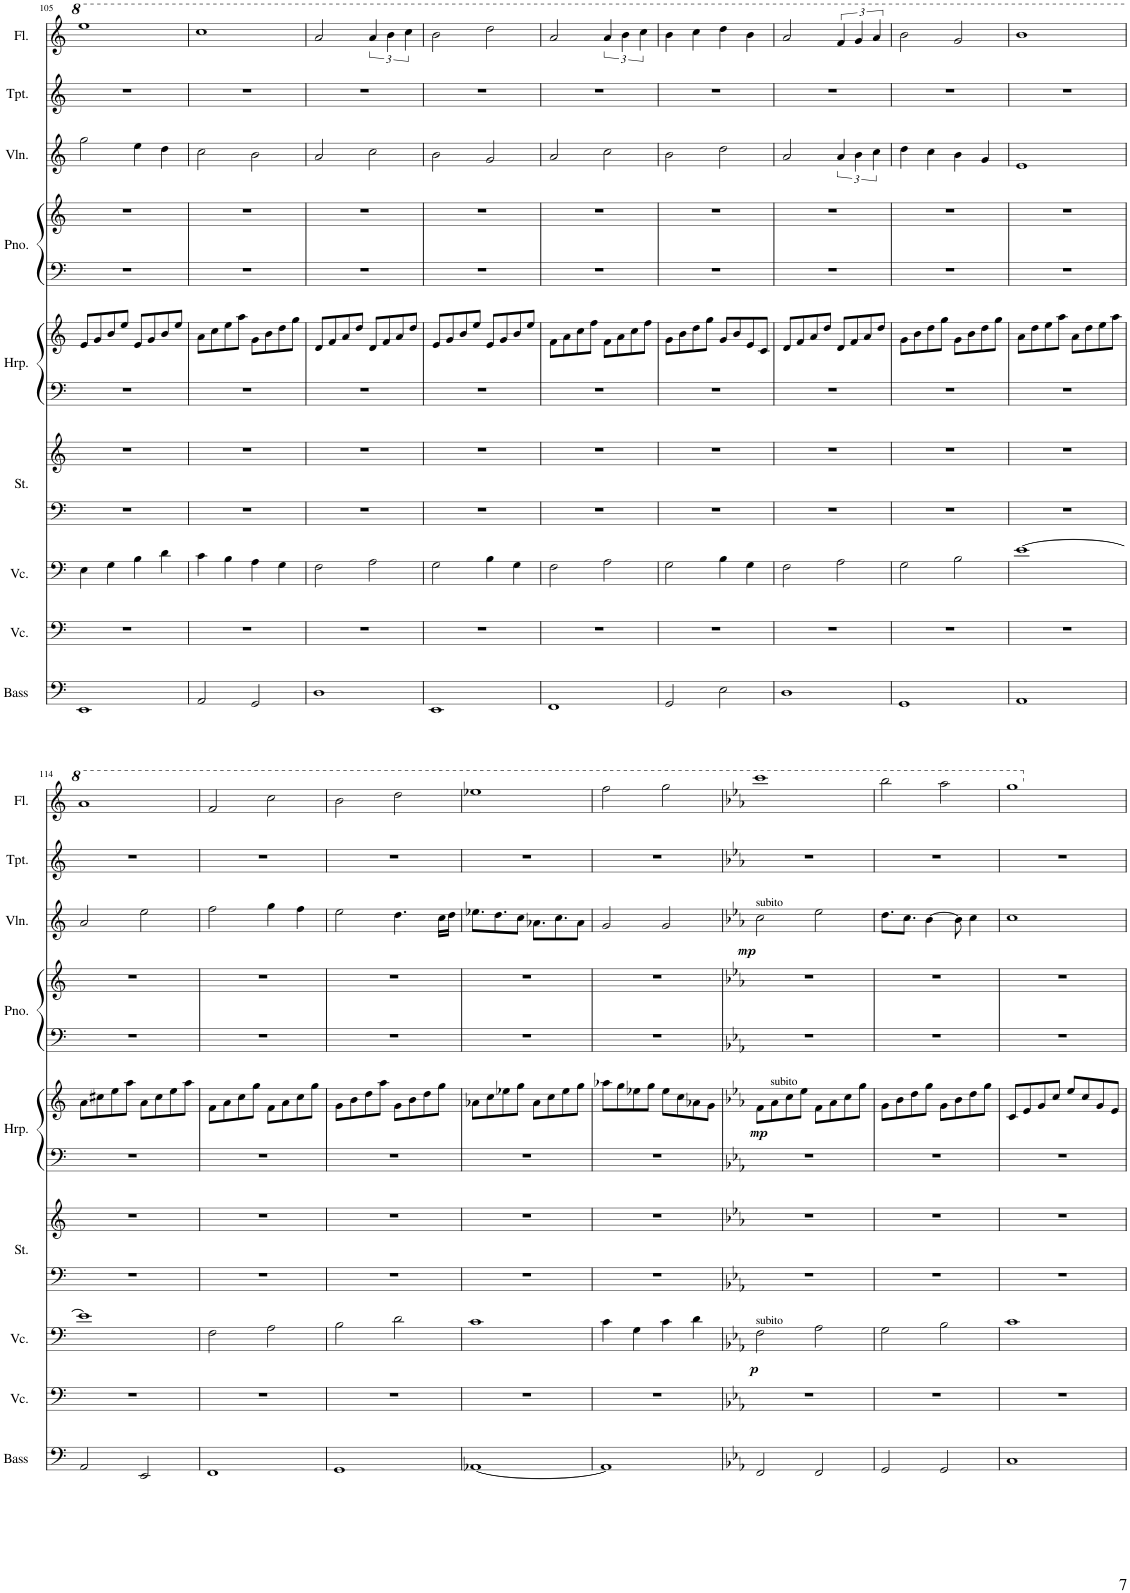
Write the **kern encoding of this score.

**kern	**kern	**kern	**dynam	**kern	**kern	**kern	**kern	**dynam	**kern	**kern	**kern	**dynam	**kern	**kern
*part9	*part8	*part7	*part7	*part6	*part6	*part5	*part5	*part5	*part4	*part4	*part3	*part3	*part2	*part1
*staff12	*staff11	*staff10	*staff10	*staff9	*staff8	*staff7	*staff6	*staff6/7	*staff5	*staff4	*staff3	*staff3	*staff2	*staff1
*I"Acoustic Bass	*I"Violoncello	*I"Violoncello	*	*I"Strings	*	*I"Harp	*	*	*I"Piano	*	*I"Violin	*	*I"Trumpet	*I"Flute
*I'Bass	*I'Vc.	*I'Vc.	*	*I'St.	*	*I'Hrp.	*	*	*I'Pno.	*	*I'Vln.	*	*I'Tpt.	*I'Fl.
!!LO:PB:g=z
*clefF4	*clefF4	*clefF4	*	*clefF4	*clefG2	*clefF4	*clefG2	*	*clefF4	*clefG2	*clefG2	*	*clefG2	*clefG2
*Trd7c12	*	*	*	*	*	*	*	*	*	*	*	*	*Trd1c2	*
*k[]	*k[]	*k[]	*	*k[]	*k[]	*k[]	*k[]	*	*k[]	*k[]	*k[]	*	*k[]	*k[]
*M4/4	*M4/4	*M4/4	*	*M4/4	*M4/4	*M4/4	*M4/4	*	*M4/4	*M4/4	*M4/4	*	*M4/4	*M4/4
=105	=105	=105	=105	=105	=105	=105	=105	=105	=105	=105	=105	=105	=105	=105
1EE	1r	4E\	.	1r	1r	1r	8e/L	.	1r	1r	2gg\	.	1r	1eee
.	.	.	.	.	.	.	8g/	.	.	.	.	.	.	.
.	.	4G\	.	.	.	.	8b/	.	.	.	.	.	.	.
.	.	.	.	.	.	.	8ee/J	.	.	.	.	.	.	.
.	.	4B\	.	.	.	.	8e/L	.	.	.	4ee\	.	.	.
.	.	.	.	.	.	.	8g/	.	.	.	.	.	.	.
.	.	4d\	.	.	.	.	8b/	.	.	.	4dd\	.	.	.
.	.	.	.	.	.	.	8ee/J	.	.	.	.	.	.	.
=106	=106	=106	=106	=106	=106	=106	=106	=106	=106	=106	=106	=106	=106	=106
2AA/	1r	4c\	.	1r	1r	1r	8a\L	.	1r	1r	2cc\	.	1r	1ccc
.	.	.	.	.	.	.	8cc\	.	.	.	.	.	.	.
.	.	4B\	.	.	.	.	8ee\	.	.	.	.	.	.	.
.	.	.	.	.	.	.	8aa\J	.	.	.	.	.	.	.
2GG/	.	4A\	.	.	.	.	8g\L	.	.	.	2b\	.	.	.
.	.	.	.	.	.	.	8b\	.	.	.	.	.	.	.
.	.	4G\	.	.	.	.	8dd\	.	.	.	.	.	.	.
.	.	.	.	.	.	.	8gg\J	.	.	.	.	.	.	.
=107	=107	=107	=107	=107	=107	=107	=107	=107	=107	=107	=107	=107	=107	=107
1D	1r	2F\	.	1r	1r	1r	8d/L	.	1r	1r	2a/	.	1r	2aa/
.	.	.	.	.	.	.	8f/	.	.	.	.	.	.	.
.	.	.	.	.	.	.	8a/	.	.	.	.	.	.	.
.	.	.	.	.	.	.	8dd/J	.	.	.	.	.	.	.
.	.	2A\	.	.	.	.	8d/L	.	.	.	2cc\	.	.	6aa/
.	.	.	.	.	.	.	8f/	.	.	.	.	.	.	.
.	.	.	.	.	.	.	.	.	.	.	.	.	.	6bb\
.	.	.	.	.	.	.	8a/	.	.	.	.	.	.	.
.	.	.	.	.	.	.	.	.	.	.	.	.	.	6ccc\
.	.	.	.	.	.	.	8dd/J	.	.	.	.	.	.	.
=108	=108	=108	=108	=108	=108	=108	=108	=108	=108	=108	=108	=108	=108	=108
1EE	1r	2G\	.	1r	1r	1r	8e/L	.	1r	1r	2b\	.	1r	2bb\
.	.	.	.	.	.	.	8g/	.	.	.	.	.	.	.
.	.	.	.	.	.	.	8b/	.	.	.	.	.	.	.
.	.	.	.	.	.	.	8ee/J	.	.	.	.	.	.	.
.	.	4B\	.	.	.	.	8e/L	.	.	.	2g/	.	.	2ddd\
.	.	.	.	.	.	.	8g/	.	.	.	.	.	.	.
.	.	4G\	.	.	.	.	8b/	.	.	.	.	.	.	.
.	.	.	.	.	.	.	8ee/J	.	.	.	.	.	.	.
=109	=109	=109	=109	=109	=109	=109	=109	=109	=109	=109	=109	=109	=109	=109
1FF	1r	2F\	.	1r	1r	1r	8f\L	.	1r	1r	2a/	.	1r	2aa/
.	.	.	.	.	.	.	8a\	.	.	.	.	.	.	.
.	.	.	.	.	.	.	8cc\	.	.	.	.	.	.	.
.	.	.	.	.	.	.	8ff\J	.	.	.	.	.	.	.
.	.	2A\	.	.	.	.	8f\L	.	.	.	2cc\	.	.	6aa/
.	.	.	.	.	.	.	8a\	.	.	.	.	.	.	.
.	.	.	.	.	.	.	.	.	.	.	.	.	.	6bb\
.	.	.	.	.	.	.	8cc\	.	.	.	.	.	.	.
.	.	.	.	.	.	.	.	.	.	.	.	.	.	6ccc\
.	.	.	.	.	.	.	8ff\J	.	.	.	.	.	.	.
=110	=110	=110	=110	=110	=110	=110	=110	=110	=110	=110	=110	=110	=110	=110
2GG/	1r	2G\	.	1r	1r	1r	8g\L	.	1r	1r	2b\	.	1r	4bb\
.	.	.	.	.	.	.	8b\	.	.	.	.	.	.	.
.	.	.	.	.	.	.	8dd\	.	.	.	.	.	.	4ccc\
.	.	.	.	.	.	.	8gg\J	.	.	.	.	.	.	.
2E\	.	4B\	.	.	.	.	8g/L	.	.	.	2dd\	.	.	4ddd\
.	.	.	.	.	.	.	8b/	.	.	.	.	.	.	.
.	.	4G\	.	.	.	.	8e/	.	.	.	.	.	.	4bb\
.	.	.	.	.	.	.	8c/J	.	.	.	.	.	.	.
=111	=111	=111	=111	=111	=111	=111	=111	=111	=111	=111	=111	=111	=111	=111
1D	1r	2F\	.	1r	1r	1r	8d/L	.	1r	1r	2a/	.	1r	2aa/
.	.	.	.	.	.	.	8f/	.	.	.	.	.	.	.
.	.	.	.	.	.	.	8a/	.	.	.	.	.	.	.
.	.	.	.	.	.	.	8dd/J	.	.	.	.	.	.	.
.	.	2A\	.	.	.	.	8d/L	.	.	.	6a/	.	.	6ff/
.	.	.	.	.	.	.	8f/	.	.	.	.	.	.	.
.	.	.	.	.	.	.	.	.	.	.	6b\	.	.	6gg/
.	.	.	.	.	.	.	8a/	.	.	.	.	.	.	.
.	.	.	.	.	.	.	.	.	.	.	6cc\	.	.	6aa/
.	.	.	.	.	.	.	8dd/J	.	.	.	.	.	.	.
=112	=112	=112	=112	=112	=112	=112	=112	=112	=112	=112	=112	=112	=112	=112
1GG	1r	2G\	.	1r	1r	1r	8g\L	.	1r	1r	4dd\	.	1r	2bb\
.	.	.	.	.	.	.	8b\	.	.	.	.	.	.	.
.	.	.	.	.	.	.	8dd\	.	.	.	4cc\	.	.	.
.	.	.	.	.	.	.	8gg\J	.	.	.	.	.	.	.
.	.	2B\	.	.	.	.	8g\L	.	.	.	4b\	.	.	2gg/
.	.	.	.	.	.	.	8b\	.	.	.	.	.	.	.
.	.	.	.	.	.	.	8dd\	.	.	.	4g/	.	.	.
.	.	.	.	.	.	.	8gg\J	.	.	.	.	.	.	.
=113	=113	=113	=113	=113	=113	=113	=113	=113	=113	=113	=113	=113	=113	=113
1AA	1r	[1e	.	1r	1r	1r	8a\L	.	1r	1r	1e	.	1r	1bb
.	.	.	.	.	.	.	8dd\	.	.	.	.	.	.	.
.	.	.	.	.	.	.	8ee\	.	.	.	.	.	.	.
.	.	.	.	.	.	.	8aa\J	.	.	.	.	.	.	.
.	.	.	.	.	.	.	8a\L	.	.	.	.	.	.	.
.	.	.	.	.	.	.	8dd\	.	.	.	.	.	.	.
.	.	.	.	.	.	.	8ee\	.	.	.	.	.	.	.
.	.	.	.	.	.	.	8aa\J	.	.	.	.	.	.	.
!!LO:LB:g=z
=114	=114	=114	=114	=114	=114	=114	=114	=114	=114	=114	=114	=114	=114	=114
2AA/	1r	1e]	.	1r	1r	1r	8a\L	.	1r	1r	2a/	.	1r	1aa
.	.	.	.	.	.	.	8cc#X\	.	.	.	.	.	.	.
.	.	.	.	.	.	.	8ee\	.	.	.	.	.	.	.
.	.	.	.	.	.	.	8aa\J	.	.	.	.	.	.	.
2EE/	.	.	.	.	.	.	8a\L	.	.	.	2ee\	.	.	.
.	.	.	.	.	.	.	8cc#\	.	.	.	.	.	.	.
.	.	.	.	.	.	.	8ee\	.	.	.	.	.	.	.
.	.	.	.	.	.	.	8aa\J	.	.	.	.	.	.	.
=115	=115	=115	=115	=115	=115	=115	=115	=115	=115	=115	=115	=115	=115	=115
1FF	1r	2F\	.	1r	1r	1r	8f\L	.	1r	1r	2ff\	.	1r	2ff/
.	.	.	.	.	.	.	8a\	.	.	.	.	.	.	.
.	.	.	.	.	.	.	8cc\	.	.	.	.	.	.	.
.	.	.	.	.	.	.	8gg\J	.	.	.	.	.	.	.
.	.	2A\	.	.	.	.	8f\L	.	.	.	4gg\	.	.	2ccc\
.	.	.	.	.	.	.	8a\	.	.	.	.	.	.	.
.	.	.	.	.	.	.	8cc\	.	.	.	4ff\	.	.	.
.	.	.	.	.	.	.	8gg\J	.	.	.	.	.	.	.
=116	=116	=116	=116	=116	=116	=116	=116	=116	=116	=116	=116	=116	=116	=116
1GG	1r	2B\	.	1r	1r	1r	8g\L	.	1r	1r	2ee\	.	1r	2bb\
.	.	.	.	.	.	.	8b\	.	.	.	.	.	.	.
.	.	.	.	.	.	.	8dd\	.	.	.	.	.	.	.
.	.	.	.	.	.	.	8aa\J	.	.	.	.	.	.	.
.	.	2d\	.	.	.	.	8g\L	.	.	.	4.dd\	.	.	2ddd\
.	.	.	.	.	.	.	8b\	.	.	.	.	.	.	.
.	.	.	.	.	.	.	8dd\	.	.	.	.	.	.	.
.	.	.	.	.	.	.	8gg\J	.	.	.	16cc\LL	.	.	.
.	.	.	.	.	.	.	.	.	.	.	16dd\JJ	.	.	.
=117	=117	=117	=117	=117	=117	=117	=117	=117	=117	=117	=117	=117	=117	=117
[1AA-X	1r	1c	.	1r	1r	1r	8a-X\L	.	1r	1r	8.ee-X\L	.	1r	1eee-X
.	.	.	.	.	.	.	8cc\	.	.	.	.	.	.	.
.	.	.	.	.	.	.	.	.	.	.	8.dd\	.	.	.
.	.	.	.	.	.	.	8ee-X\	.	.	.	.	.	.	.
.	.	.	.	.	.	.	8gg\J	.	.	.	8cc\J	.	.	.
.	.	.	.	.	.	.	8a-\L	.	.	.	8.a-X\L	.	.	.
.	.	.	.	.	.	.	8cc\	.	.	.	.	.	.	.
.	.	.	.	.	.	.	.	.	.	.	8.cc\	.	.	.
.	.	.	.	.	.	.	8ee-\	.	.	.	.	.	.	.
.	.	.	.	.	.	.	8gg\J	.	.	.	8a-\J	.	.	.
=118	=118	=118	=118	=118	=118	=118	=118	=118	=118	=118	=118	=118	=118	=118
1AA-]	1r	4c\	.	1r	1r	1r	8aa-X\L	.	1r	1r	2g/	.	1r	2fff\
.	.	.	.	.	.	.	8gg\	.	.	.	.	.	.	.
.	.	4G\	.	.	.	.	8ee-X\	.	.	.	.	.	.	.
.	.	.	.	.	.	.	8gg\J	.	.	.	.	.	.	.
.	.	4c\	.	.	.	.	8ee-\L	.	.	.	2g/	.	.	2ggg\
.	.	.	.	.	.	.	8cc\	.	.	.	.	.	.	.
.	.	4d\	.	.	.	.	8a-X\	.	.	.	.	.	.	.
.	.	.	.	.	.	.	8g\J	.	.	.	.	.	.	.
=119	=119	=119	=119	=119	=119	=119	=119	=119	=119	=119	=119	=119	=119	=119
*k[b-e-a-]	*k[b-e-a-]	*k[b-e-a-]	*	*k[b-e-a-]	*k[b-e-a-]	*k[b-e-a-]	*k[b-e-a-]	*	*k[b-e-a-]	*k[b-e-a-]	*k[b-e-a-]	*	*k[b-e-a-]	*k[b-e-a-]
!	!	!	!	!	!	!	!	!	!	!	!LO:TX:a:t=subito	!	!	!
!	!	!	!	!	!	!	!LO:TX:a:t=subito	!	!	!	!	!	!	!
!	!	!LO:TX:a:t=subito	!	!	!	!	!	!	!	!	!	!	!	!
!	!	!	!LO:DY:b	!	!	!	!	!LO:DY:b	!	!	!	!LO:DY:b	!	!
2FF/	1r	2F\	p	1r	1r	1r	8f\L	mp	1r	1r	2cc\	mp	1r	1cccc
.	.	.	.	.	.	.	8a-\	.	.	.	.	.	.	.
.	.	.	.	.	.	.	8cc\	.	.	.	.	.	.	.
.	.	.	.	.	.	.	8ee-\J	.	.	.	.	.	.	.
2FF/	.	2A-\	.	.	.	.	8f\L	.	.	.	2ee-\	.	.	.
.	.	.	.	.	.	.	8a-\	.	.	.	.	.	.	.
.	.	.	.	.	.	.	8cc\	.	.	.	.	.	.	.
.	.	.	.	.	.	.	8gg\J	.	.	.	.	.	.	.
=120	=120	=120	=120	=120	=120	=120	=120	=120	=120	=120	=120	=120	=120	=120
2GG/	1r	2G\	.	1r	1r	1r	8g\L	.	1r	1r	8.dd\L	.	1r	2bbb-\
.	.	.	.	.	.	.	8b-\	.	.	.	.	.	.	.
.	.	.	.	.	.	.	.	.	.	.	8.cc\J	.	.	.
.	.	.	.	.	.	.	8dd\	.	.	.	.	.	.	.
.	.	.	.	.	.	.	8gg\J	.	.	.	[4b-\	.	.	.
2GG/	.	2B-\	.	.	.	.	8g\L	.	.	.	.	.	.	2aaa-\
.	.	.	.	.	.	.	8b-\	.	.	.	8b-\]	.	.	.
.	.	.	.	.	.	.	8dd\	.	.	.	4cc\	.	.	.
.	.	.	.	.	.	.	8gg\J	.	.	.	.	.	.	.
=121	=121	=121	=121	=121	=121	=121	=121	=121	=121	=121	=121	=121	=121	=121
1C	1r	1c	.	1r	1r	1r	8c/L	.	1r	1r	1cc	.	1r	1ggg
.	.	.	.	.	.	.	8e-/	.	.	.	.	.	.	.
.	.	.	.	.	.	.	8g/	.	.	.	.	.	.	.
.	.	.	.	.	.	.	8cc/J	.	.	.	.	.	.	.
.	.	.	.	.	.	.	8ee-/L	.	.	.	.	.	.	.
.	.	.	.	.	.	.	8cc/	.	.	.	.	.	.	.
.	.	.	.	.	.	.	8g/	.	.	.	.	.	.	.
.	.	.	.	.	.	.	8e-/J	.	.	.	.	.	.	.
=	=	=	=	=	=	=	=	=	=	=	=	=	=	=
*-	*-	*-	*-	*-	*-	*-	*-	*-	*-	*-	*-	*-	*-	*-
